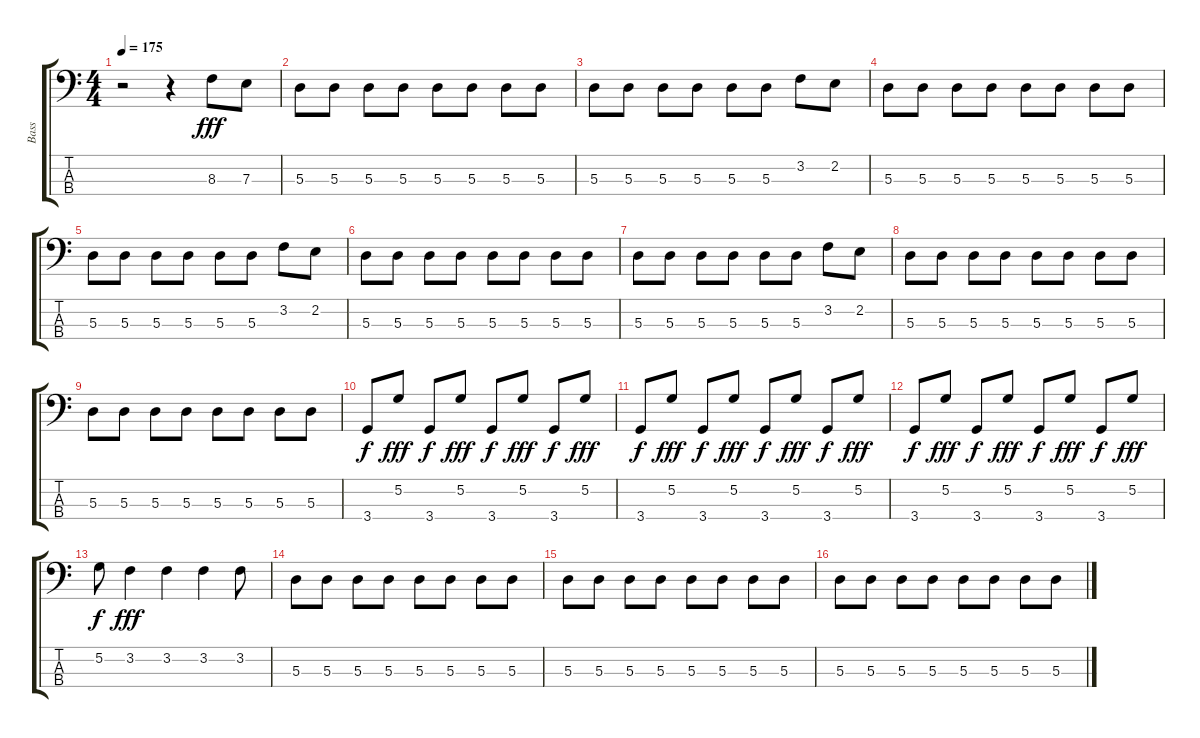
\track ("Bass" "Bass") {instrument electricbasspick}
\staff {score tabs}
\tuning (G2 D2 A1 E1) {hide}
\ts (4 4)
\tempo 175
\clef f4
\ks c
r.2{dy f volume 14} r.4 8.3.8{dy fff} 7.3.8 |
5.3.8 5.3.8 5.3.8 5.3.8 5.3.8 5.3.8 5.3.8 5.3.8 |
5.3.8 5.3.8 5.3.8 5.3.8 5.3.8 5.3.8 3.2.8 2.2.8 |
5.3.8 5.3.8 5.3.8 5.3.8 5.3.8 5.3.8 5.3.8 5.3.8 |
5.3.8 5.3.8 5.3.8 5.3.8 5.3.8 5.3.8 3.2.8 2.2.8 |
5.3.8 5.3.8 5.3.8 5.3.8 5.3.8 5.3.8 5.3.8 5.3.8 |
5.3.8 5.3.8 5.3.8 5.3.8 5.3.8 5.3.8 3.2.8 2.2.8 |
5.3.8 5.3.8 5.3.8 5.3.8 5.3.8 5.3.8 5.3.8 5.3.8 |
5.3.8 5.3.8 5.3.8 5.3.8 5.3.8 5.3.8 5.3.8 5.3.8 |
3.4.8{dy f} 5.2.8{dy fff} 3.4.8{dy f} 5.2.8{dy fff} 3.4.8{dy f} 5.2.8{dy fff} 3.4.8{dy f} 5.2.8{dy fff} |
3.4.8{dy f} 5.2.8{dy fff} 3.4.8{dy f} 5.2.8{dy fff} 3.4.8{dy f} 5.2.8{dy fff} 3.4.8{dy f} 5.2.8{dy fff} |
3.4.8{dy f} 5.2.8{dy fff} 3.4.8{dy f} 5.2.8{dy fff} 3.4.8{dy f} 5.2.8{dy fff} 3.4.8{dy f} 5.2.8{dy fff} |
5.2.8{dy f} 3.2.4{dy fff} 3.2.4 3.2.4 3.2.8 |
5.3.8 5.3.8 5.3.8 5.3.8 5.3.8 5.3.8 5.3.8 5.3.8 |
5.3.8 5.3.8 5.3.8 5.3.8 5.3.8 5.3.8 5.3.8 5.3.8 |
5.3.8 5.3.8 5.3.8 5.3.8 5.3.8 5.3.8 5.3.8 5.3.8
